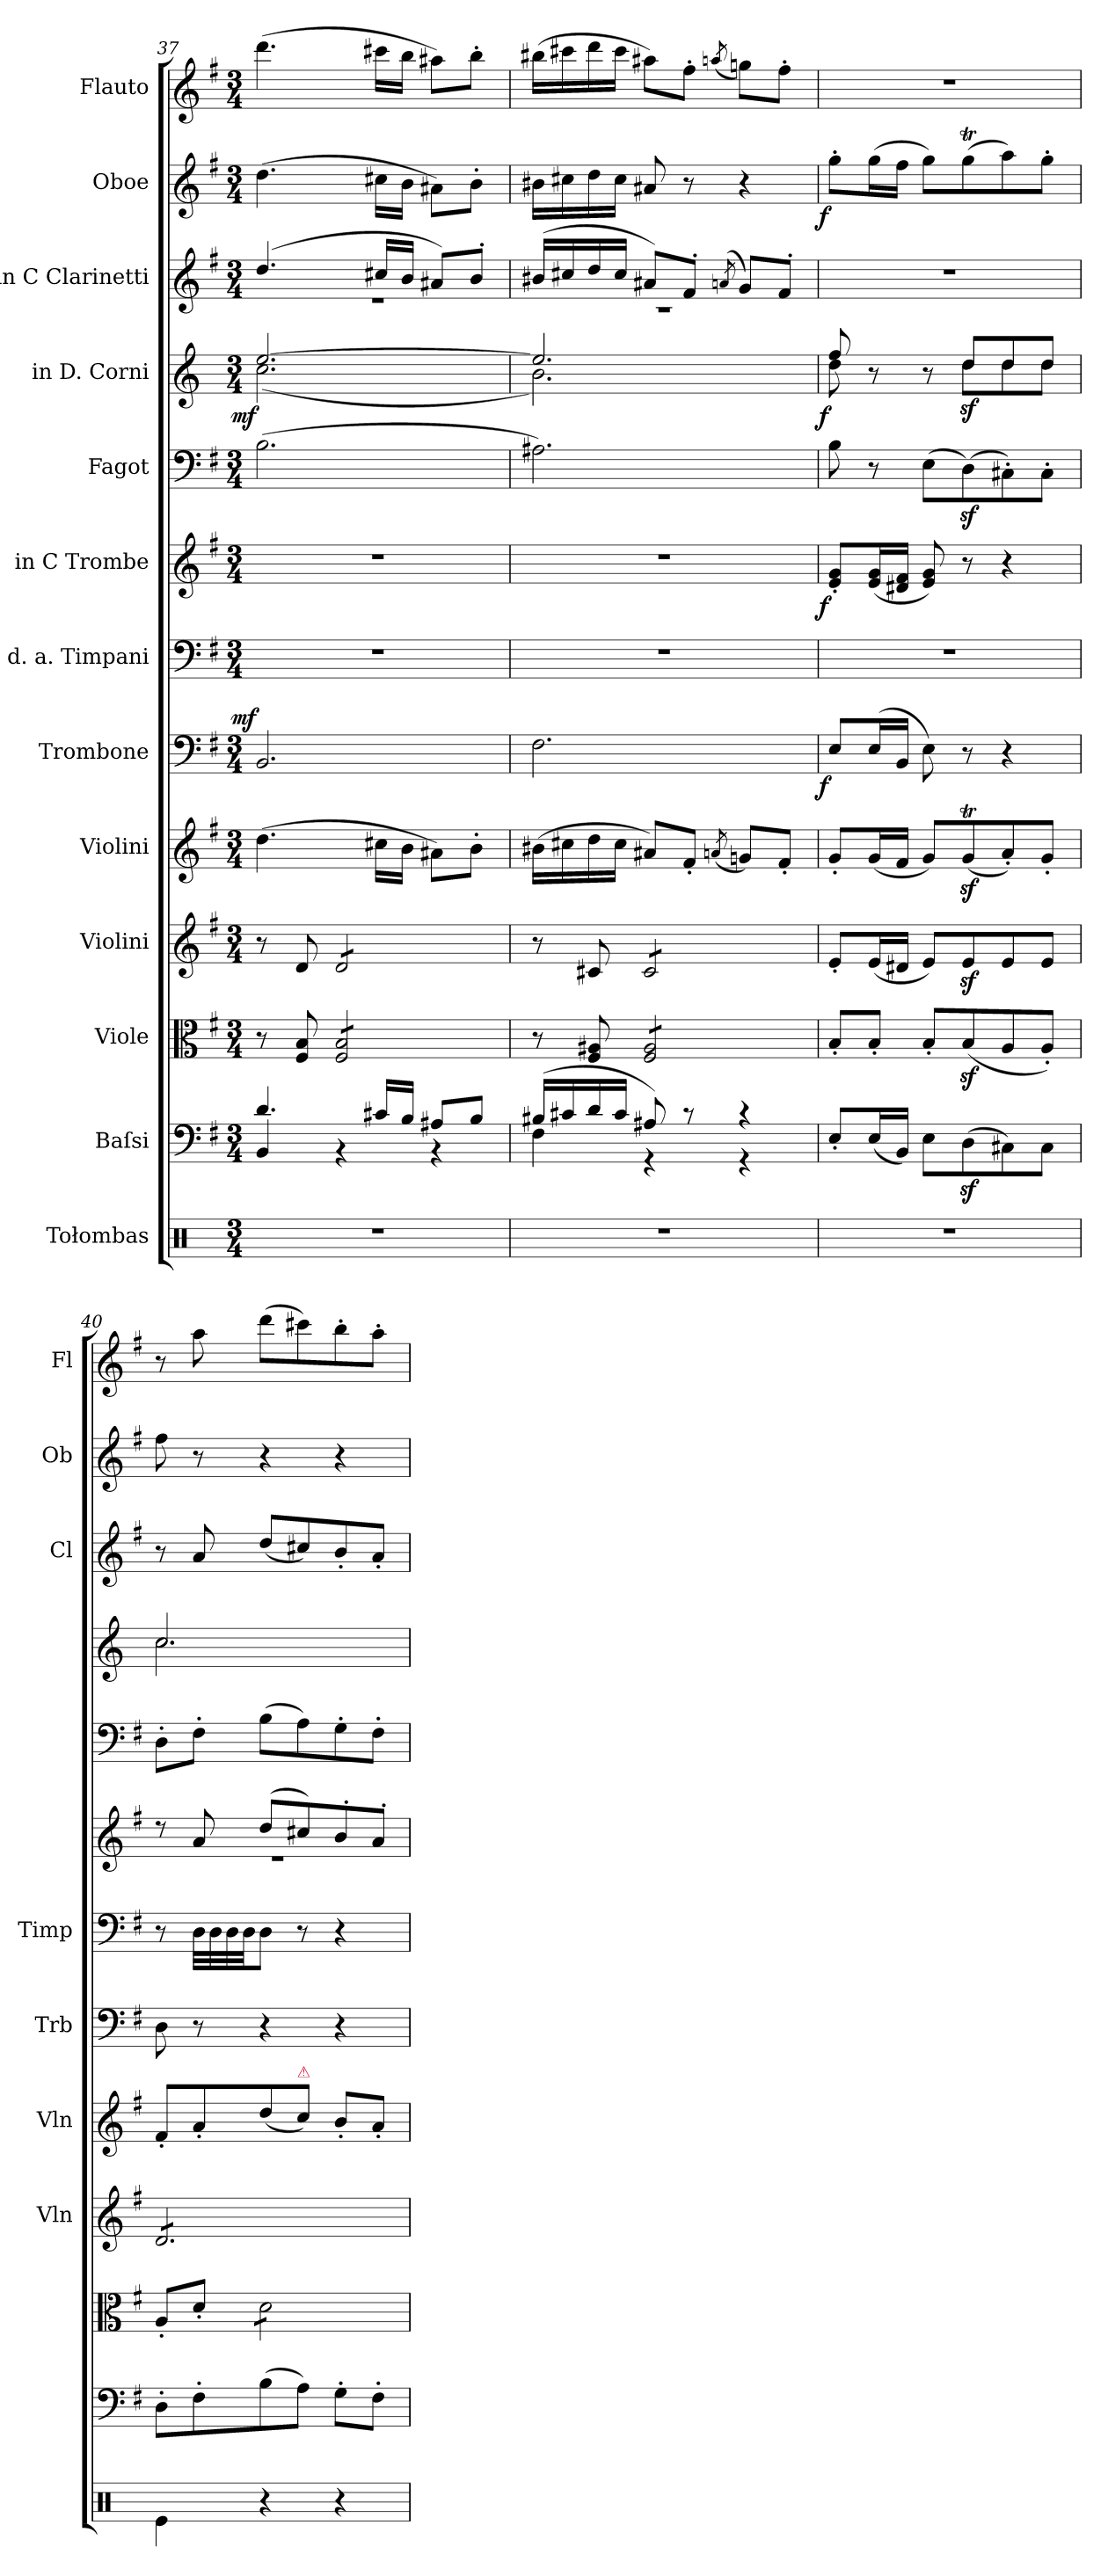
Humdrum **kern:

**kern	**kern	**kern	**kern	**kern	**kern	**dynam	**kern	**kern	**dynam	**kern	**kern	**dynam	**kern	**kern	**dynam	**kern
*part13	*part12	*part11	*part10	*part9	*part8	*part8	*part7	*part6	*part6	*part5	*part4	*part4	*part3	*part2	*part2	*part1
*staff13	*staff12	*staff11	*staff10	*staff9	*staff8	*staff8	*staff7	*staff6	*staff6	*staff5	*staff4	*staff4	*staff3	*staff2	*staff2	*staff1
*I"Tołombas	*I"Baſsi	*I"Viole	*I"Violini	*I"Violini	*I"Trombone	*	*I"d. a. Timpani	*I"in C Trombe	*	*I"Fagot	*I"in D. Corni	*	*I"in C Clarinetti	*I"Oboe	*	*I"Flauto
*	*	*	*I'Vln	*I'Vln	*I'Trb	*	*I'Timp	*	*	*	*	*	*I'Cl	*I'Ob	*	*I'Fl
*clefX	*clefF4	*clefC3	*clefG2	*clefG2	*clefF4	*	*clefF4	*clefG2	*	*clefF4	*clefG2	*	*clefG2	*clefG2	*	*clefG2
*	*	*	*	*	*	*	*	*	*	*	*ITrd6c10	*	*	*	*	*
*k[]	*k[f#]	*k[f#]	*k[f#]	*k[f#]	*k[f#]	*	*k[f#]	*k[f#]	*	*k[f#]	*k[f#c#]	*	*k[f#]	*k[f#]	*	*k[f#]
*M3/4	*M3/4	*M3/4	*M3/4	*M3/4	*M3/4	*	*M3/4	*M3/4	*	*M3/4	*M3/4	*	*M3/4	*M3/4	*	*M3/4
=37	=37	=37	=37	=37	=37	=37	=37	=37	=37	=37	=37	=37	=37	=37	=37	=37
*	*^	*	*	*	*	*	*	*	*	*	*^	*	*^	*	*	*
!	!	!	!	!	!	!	!LO:DY:a:rj	!	!	!	!	!	!	!LO:DY:b:rj	!	!	!	!	!
2.r	4.d/	4BB/	8r	8r	(>4.dd\	2.BB/	mf	2.r	2.r	.	(>2.B\	[2.f#/	(>2.d\	mf	(>4.dd/	2.re	(>4.dd\	.	(>4.ddd\
.	.	.	8F#/ 8B/	8d/	.	.	.	.	.	.	.	.	.	.	.	.	.	.	.
*	*	*	*tremolo	*	*	*	*	*	*	*	*	*	*	*	*	*	*	*	*
*	*	*	*	*tremolo	*	*	*	*	*	*	*	*	*	*	*	*	*	*	*
.	.	4r	8F#/ 8B/L	8d/L	.	.	.	.	.	.	.	.	.	.	.	.	.	.	.
.	16c#X/LL	.	8F#/ 8B/	8d/	16cc#X\LL	.	.	.	.	.	.	.	.	.	16cc#X/LL	.	16cc#X\LL	.	16ccc#X\LL
.	16B/JJ	.	.	.	16b\JJ	.	.	.	.	.	.	.	.	.	16b/JJ	.	16b\JJ	.	16bb\JJ
.	8A#X/L	4r	8F#/ 8B/	8d/	8a#X\L)	.	.	.	.	.	.	.	.	.	8a#X/L)	.	8a#X\L)	.	8aa#X\L)
.	8B/J	.	8F#/ 8B/J	8d/J	8b'\J	.	.	.	.	.	.	.	.	.	8b'/J	.	8b'\J	.	8bb'\J
*	*	*	*	*Xtremolo	*	*	*	*	*	*	*	*	*	*	*	*	*	*	*
*	*	*	*Xtremolo	*	*	*	*	*	*	*	*	*	*	*	*	*	*	*	*
=38	=38	=38	=38	=38	=38	=38	=38	=38	=38	=38	=38	=38	=38	=38	=38	=38	=38	=38	=38
2.r	(>16B#X/LL	4F#\	8r	8r	(>16b#X\LL	2.F#\	.	2.r	2.r	.	2.A#X\)	2.f#/]	2.c#\)	.	(>16b#X/LL	2.r	16b#X\LL	.	(>16bb#X\LL
.	16c#X/	.	.	.	16cc#X\	.	.	.	.	.	.	.	.	.	16cc#X/	.	16cc#X\	.	16ccc#X\
.	16d/	.	8F#/ 8A#X/	8c#X/	16dd\	.	.	.	.	.	.	.	.	.	16dd/	.	16dd\	.	16ddd\
.	16c#/JJ	.	.	.	16cc#\JJ	.	.	.	.	.	.	.	.	.	16cc#/JJ	.	16cc#\JJ	.	16ccc#\JJ
*	*	*	*tremolo	*	*	*	*	*	*	*	*	*	*	*	*	*	*	*	*
*	*	*	*	*tremolo	*	*	*	*	*	*	*	*	*	*	*	*	*	*	*
.	8A#X/)	4rGG	8F#/ 8A#/L	8c#/L	8a#X/L)	.	.	.	.	.	.	.	.	.	8a#X/L)	.	8a#X/	.	8aa#X\L)
.	8rc	.	8F#/ 8A#/	8c#/	8f#'/J	.	.	.	.	.	.	.	.	.	8f#'/J	.	8r	.	8ff#'\J
.	.	.	.	.	(<8qan/	.	.	.	.	.	.	.	.	.	(>8qan/	.	.	.	(<8qaan/
.	4rc	4rGG	8F#/ 8A#/	8c#/	8gn/L)	.	.	.	.	.	.	.	.	.	8g/L)	.	4r	.	8ggn\L)
.	.	.	8F#/ 8A#/J	8c#/J	8f#'/J	.	.	.	.	.	.	.	.	.	8f#'/J	.	.	.	8ff#'\J
*	*	*	*	*Xtremolo	*	*	*	*	*	*	*	*	*	*	*	*	*	*	*
*	*	*	*Xtremolo	*	*	*	*	*	*	*	*	*	*	*	*	*	*	*	*
*	*v	*v	*	*	*	*	*	*	*	*	*	*	*	*	*v	*v	*	*	*
=39	=39	=39	=39	=39	=39	=39	=39	=39	=39	=39	=39	=39	=39	=39	=39	=39	=39
!	!	!	!	!	!	!LO:DY:b:rj	!	!	!LO:DY:b:rj	!	!	!	!LO:DY:b:rj	!	!	!LO:DY:b:rj	!
2.r	8E'/L	8B'/L	8e'/L	8g'/L	8E/L	f	2.r	8e'/ 8g'/L	f	8B\	8g/	8e\	f	2.r	8gg'\L	f	2.r
.	(<16E/L	8B'/J	(<16e/L	(<16g/L	(>16E/L	.	.	(<16e/ 16g/L	.	8r	8r	8ryy	.	.	(>16gg\L	.	.
.	16BB/JJ)	.	16d#X/JJ	16f#/JJ	16BB/JJ	.	.	16d#X/ 16f#/JJ	.	.	.	.	.	.	16ff#\JJ	.	.
.	8E\L	8B'/L	8e/L)	8g/L)	8E\)	.	.	8e/ 8g/)	.	(>8E\L	8r	8ryy	.	.	8gg\L)	.	.
.	(>8Dz<\	(<8Bz</	8ez</	(<8gz<T/	8r	.	.	8r	.	(>8Dz<\)	8e/L	8ez<\L	.	.	(>8ggT\	.	.
.	8C#X\)	8A/	8e/	8a'</)	4r	.	.	4r	.	8C#X'\)	8e/	8e\	.	.	8aa\)	.	.
.	8C#\J	8A'/J)	8e/J	8g'/J	.	.	.	.	.	8C#'\J	8e/J	8e\J	.	.	8gg'\J	.	.
=40	=40	=40	=40	=40	=40	=40	=40	=40	=40	=40	=40	=40	=40	=40	=40	=40	=40
*	*	*	*	*	*	*	*	*^	*	*	*	*	*	*	*	*	*
*	*	*	*tremolo	*	*	*	*	*	*	*	*	*	*	*	*	*	*	*
4Re\	8D'\L	8A'/L	8d/L	8f#'/L	8D\	.	8r	8r	2.re	.	8D'\L	2.d/	2.d\	.	8r	8ff#\	.	8r
.	8F#'\	8d'/J	8d/	8a'/	8r	.	32D\LLL	8a/	.	.	8F#'\J	.	.	.	8a/	8r	.	8aa\
.	.	.	.	.	.	.	32D\	.	.	.	.	.	.	.	.	.	.	.
.	.	.	.	.	.	.	32D\	.	.	.	.	.	.	.	.	.	.	.
.	.	.	.	.	.	.	32D\JJ	.	.	.	.	.	.	.	.	.	.	.
*	*	*tremolo	*	*	*	*	*	*	*	*	*	*	*	*	*	*	*	*
4r	(>8B\	8d\L	8d/	(<8dd/	4r	.	8D\J	(>8dd/L	.	.	(>8B\L	.	.	.	(>8dd/L	4r	.	(>8ddd\L
!	!	!	!	!LO:TX:a:color=crimson:t=⚠	!	!	!	!	!	!	!	!	!	!	!	!	!	!
.	8A\J)	8d\	8d/	8cc/J)	.	.	8r	8cc#X/)	.	.	8A\)	.	.	.	8cc#X/)	.	.	8ccc#X\)
4r	8G'\L	8d\	8d/	8b'/L	4r	.	4r	8b'>/	.	.	8G'\	.	.	.	8b'>/	4r	.	8bb'\
.	8F#'\J	8d\J	8d/J	8a'/J	.	.	.	8a'>/J	.	.	8F#'\J	.	.	.	8a'>/J	.	.	8aa'\J
*	*	*	*Xtremolo	*	*	*	*	*	*	*	*	*	*	*	*	*	*	*
*	*	*Xtremolo	*	*	*	*	*	*	*	*	*	*	*	*	*	*	*	*
*	*	*	*	*	*	*	*	*v	*v	*	*	*v	*v	*	*	*	*	*
=	=	=	=	=	=	=	=	=	=	=	=	=	=	=	=	=
*-	*-	*-	*-	*-	*-	*-	*-	*-	*-	*-	*-	*-	*-	*-	*-	*-
